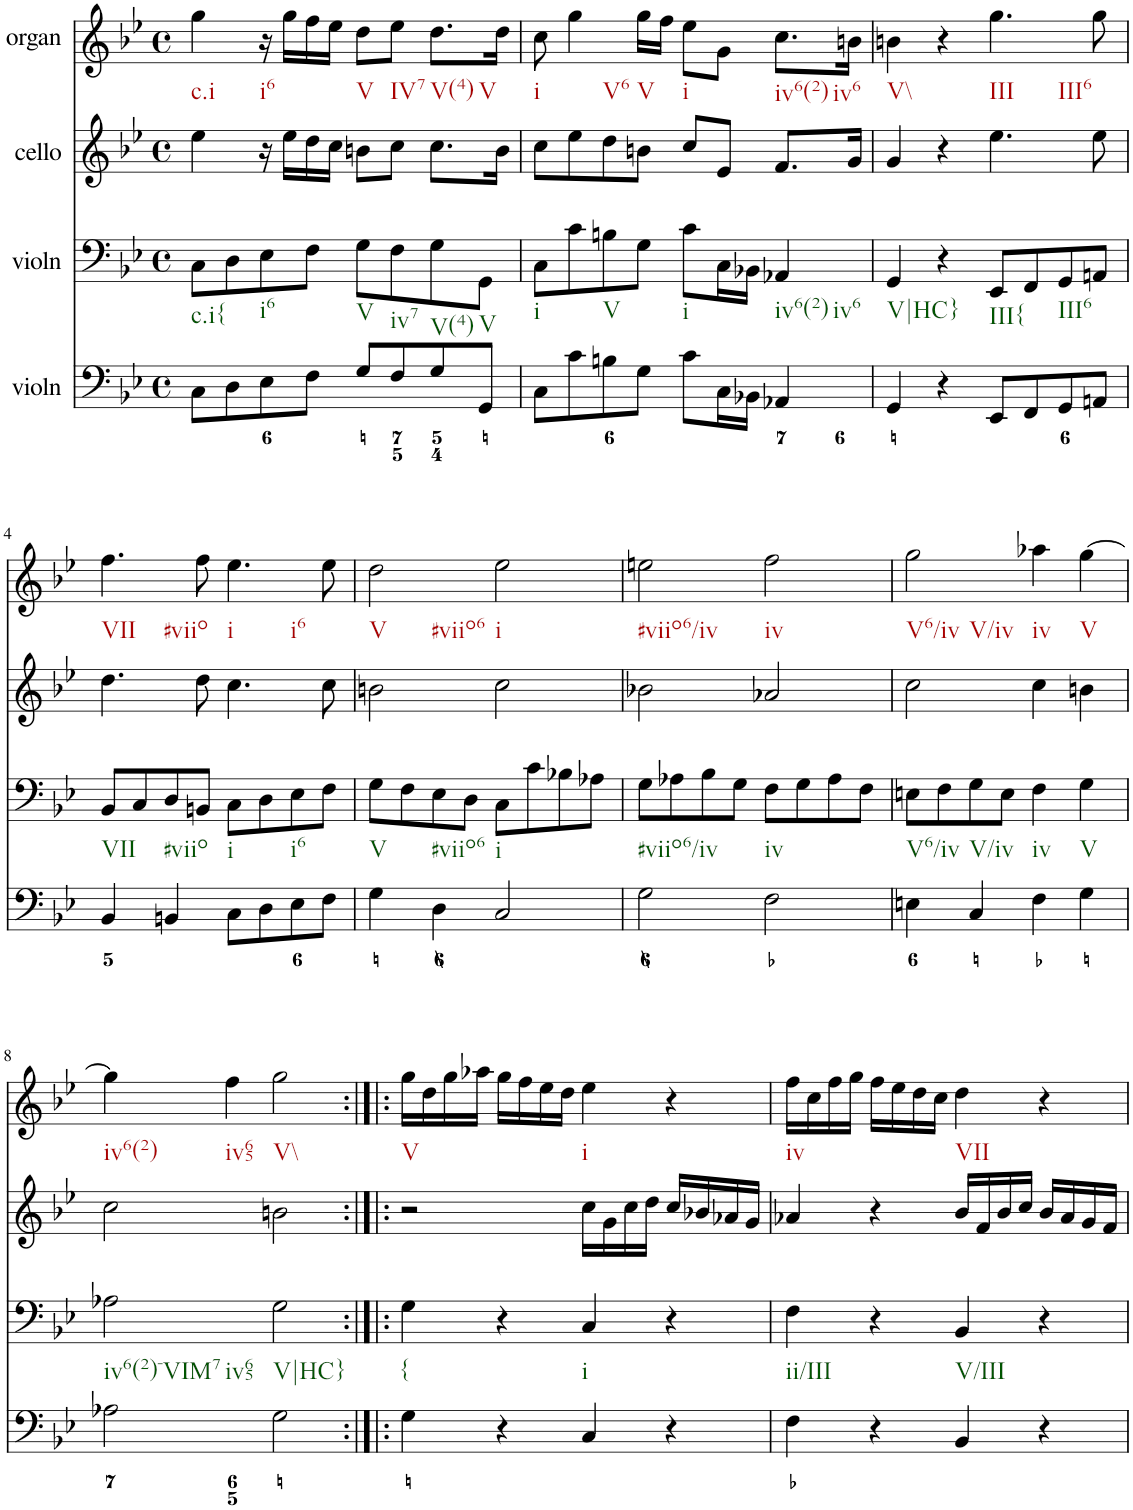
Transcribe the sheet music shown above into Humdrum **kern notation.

**kern	**kern	**kern	**kern
*part4	*part3	*part2	*part1
*staff4	*staff3	*staff2	*staff1
*I"violn	*I"violn	*I"cello	*I"organ
*clefF4	*clefF4	*clefG2	*clefG2
*k[b-e-]	*k[b-e-]	*k[b-e-]	*k[b-e-]
*g:	*g:	*g:	*g:
*M4/4	*M4/4	*M4/4	*M4/4
*met(c)	*met(c)	*met(c)	*met(c)
=1	=1	=1	=1
!	!	!	!LO:TX:b:t=c.i
!	!LO:TX:b:t=c.i{	!	!
8C\L	8C\L	4ee-\	4gg\
8D\	8D\	.	.
!	!	!	!LO:TX:b:t=i6
!	!LO:TX:b:t=i6	!	!
8E-\	8E-\	16r	16r
.	.	16ee-\LL	16gg\LL
8F\J	8F\J	16dd\	16ff\
.	.	16cc\JJ	16ee-\JJ
!	!	!	!LO:TX:b:t=V
!	!LO:TX:b:t=V	!	!
8G/L	8G\L	8bn\L	8dd\L
!	!	!	!LO:TX:b:t=IV7
!	!LO:TX:b:t=iv7	!	!
8F/	8F\	8cc\J	8ee-\J
!	!	!	!LO:TX:b:t=V(4)
!	!	!	!LO:TX:b:t=V
!	!LO:TX:b:t=V(4)	!	!
8G/	8G\	8.cc\L	8.dd\L
!	!LO:TX:b:t=V	!	!
8GG/J	8GG\J	.	.
.	.	16b\Jk	16dd\Jk
=2	=2	=2	=2
!	!	!	!LO:TX:b:t=i
!	!LO:TX:b:t=i	!	!
8C\L	8C\L	8cc\L	8cc\
!	!	!	!LO:TX:b:t=V6
8c\	8c\	8ee-\	4gg\
!	!LO:TX:b:t=V	!	!
8Bn\	8Bn\	8dd\	.
!	!	!	!LO:TX:b:t=V
8G\J	8G\J	8bn\J	16gg\LL
.	.	.	16ff\JJ
!	!	!	!LO:TX:b:t=i
!	!LO:TX:b:t=i	!	!
8c\L	8c\L	8cc/L	8ee-\L
16C\L	16C\L	8e-/J	8g\J
16BB-X\JJ	16BB-X\JJ	.	.
!	!	!	!LO:TX:b:t=iv6(2)
!	!	!	!LO:TX:b:t=iv6
!	!LO:TX:b:t=iv6(2)	!	!
!	!LO:TX:b:t=iv6	!	!
4AA-X/	4AA-X/	8.f/L	8.cc\L
.	.	16g/Jk	16bn\Jk
=3	=3	=3	=3
!	!	!	!LO:TX:b:t=V\\
!	!LO:TX:b:t=V|HC}	!	!
4GG/	4GG/	4g/	4bn\
4r	4r	4r	4r
!	!	!	!LO:TX:b:t=III
!	!	!	!LO:TX:b:t=III6
!	!LO:TX:b:t=III{	!	!
8EE-/L	8EE-/L	4.ee-\	4.gg\
8FF/	8FF/	.	.
!	!LO:TX:b:t=III6	!	!
8GG/	8GG/	.	.
8AAn/J	8AAn/J	8ee-\	8gg\
!!LO:LB:g=z
=4	=4	=4	=4
!	!	!	!LO:TX:b:t=VII
!	!	!	!LO:TX:b:t=#viio
!	!LO:TX:b:t=VII	!	!
4BB-/	8BB-/L	4.dd\	4.ff\
.	8C/	.	.
!	!LO:TX:b:t=#viio	!	!
4BBn/	8D/	.	.
.	8BBn/J	8dd\	8ff\
!	!	!	!LO:TX:b:t=i
!	!	!	!LO:TX:b:t=i6
!	!LO:TX:b:t=i	!	!
8C\L	8C\L	4.cc\	4.ee-\
8D\	8D\	.	.
!	!LO:TX:b:t=i6	!	!
8E-\	8E-\	.	.
8F\J	8F\J	8cc\	8ee-\
=5	=5	=5	=5
!	!	!	!LO:TX:b:t=V
!	!	!	!LO:TX:b:t=#viio6
!	!LO:TX:b:t=V	!	!
4G\	8G\L	2bn\	2dd\
.	8F\	.	.
!	!LO:TX:b:t=#viio6	!	!
4D\	8E-\	.	.
.	8D\J	.	.
!	!	!	!LO:TX:b:t=i
!	!LO:TX:b:t=i	!	!
2C/	8C\L	2cc\	2ee-\
.	8c\	.	.
.	8B-X\	.	.
.	8A-X\J	.	.
=6	=6	=6	=6
!	!	!	!LO:TX:b:t=#viio6/iv
!	!LO:TX:b:t=#viio6/iv	!	!
2G\	8G\L	2b-X\	2een\
.	8A-X\	.	.
.	8B-\	.	.
.	8G\J	.	.
!	!	!	!LO:TX:b:t=iv
!	!LO:TX:b:t=iv	!	!
2F\	8F\L	2a-X/	2ff\
.	8G\	.	.
.	8A-\	.	.
.	8F\J	.	.
=7	=7	=7	=7
!	!	!	!LO:TX:b:t=V6/iv
!	!	!	!LO:TX:b:t=V/iv
!	!LO:TX:b:t=V6/iv	!	!
4En\	8En\L	2cc\	2gg\
.	8F\	.	.
!	!LO:TX:b:t=V/iv	!	!
4C/	8G\	.	.
.	8E\J	.	.
!	!	!	!LO:TX:b:t=iv
!	!LO:TX:b:t=iv	!	!
4F\	4F\	4cc\	4aa-X\
!	!	!	!LO:TX:b:t=V
!	!LO:TX:b:t=V	!	!
4G\	4G\	4bn\	[4gg\
!!LO:LB:g=z
=8	=8	=8	=8
!	!	!	!LO:TX:b:t=iv6(2)
!	!LO:TX:b:t=iv6(2)-VIM7	!	!
!	!LO:TX:b:t=iv65	!	!
2A-X\	2A-X\	2cc\	4gg\]
!	!	!	!LO:TX:b:t=iv65
.	.	.	4ff\
!	!	!	!LO:TX:b:t=V\\
!	!LO:TX:b:t=V|HC}	!	!
2G\	2G\	2bn\	2gg\
=9:|!|:	=9:|!|:	=9:|!|:	=9:|!|:
!	!	!	!LO:TX:b:t=V
!	!LO:TX:b:t={	!	!
4G\	4G\	2r	16gg\LL
.	.	.	16dd\
.	.	.	16gg\
.	.	.	16aa-X\JJ
4r	4r	.	16gg\LL
.	.	.	16ff\
.	.	.	16ee-\
.	.	.	16dd\JJ
!	!	!	!LO:TX:b:t=i
!	!LO:TX:b:t=i	!	!
4C/	4C/	16cc\LL	4ee-\
.	.	16g\	.
.	.	16cc\	.
.	.	16dd\JJ	.
4r	4r	16cc/LL	4r
.	.	16b-X/	.
.	.	16a-X/	.
.	.	16g/JJ	.
=10	=10	=10	=10
!	!	!	!LO:TX:b:t=iv
!	!LO:TX:b:t=ii/III	!	!
4F\	4F\	4a-X/	16ff\LL
.	.	.	16cc\
.	.	.	16ff\
.	.	.	16gg\JJ
4r	4r	4r	16ff\LL
.	.	.	16ee-\
.	.	.	16dd\
.	.	.	16cc\JJ
!	!	!	!LO:TX:b:t=VII
!	!LO:TX:b:t=V/III	!	!
4BB-/	4BB-/	16b-/LL	4dd\
.	.	16f/	.
.	.	16b-/	.
.	.	16cc/JJ	.
4r	4r	16b-/LL	4r
.	.	16a-/	.
.	.	16g/	.
.	.	16f/JJ	.
=	=	=	=
*-	*-	*-	*-
